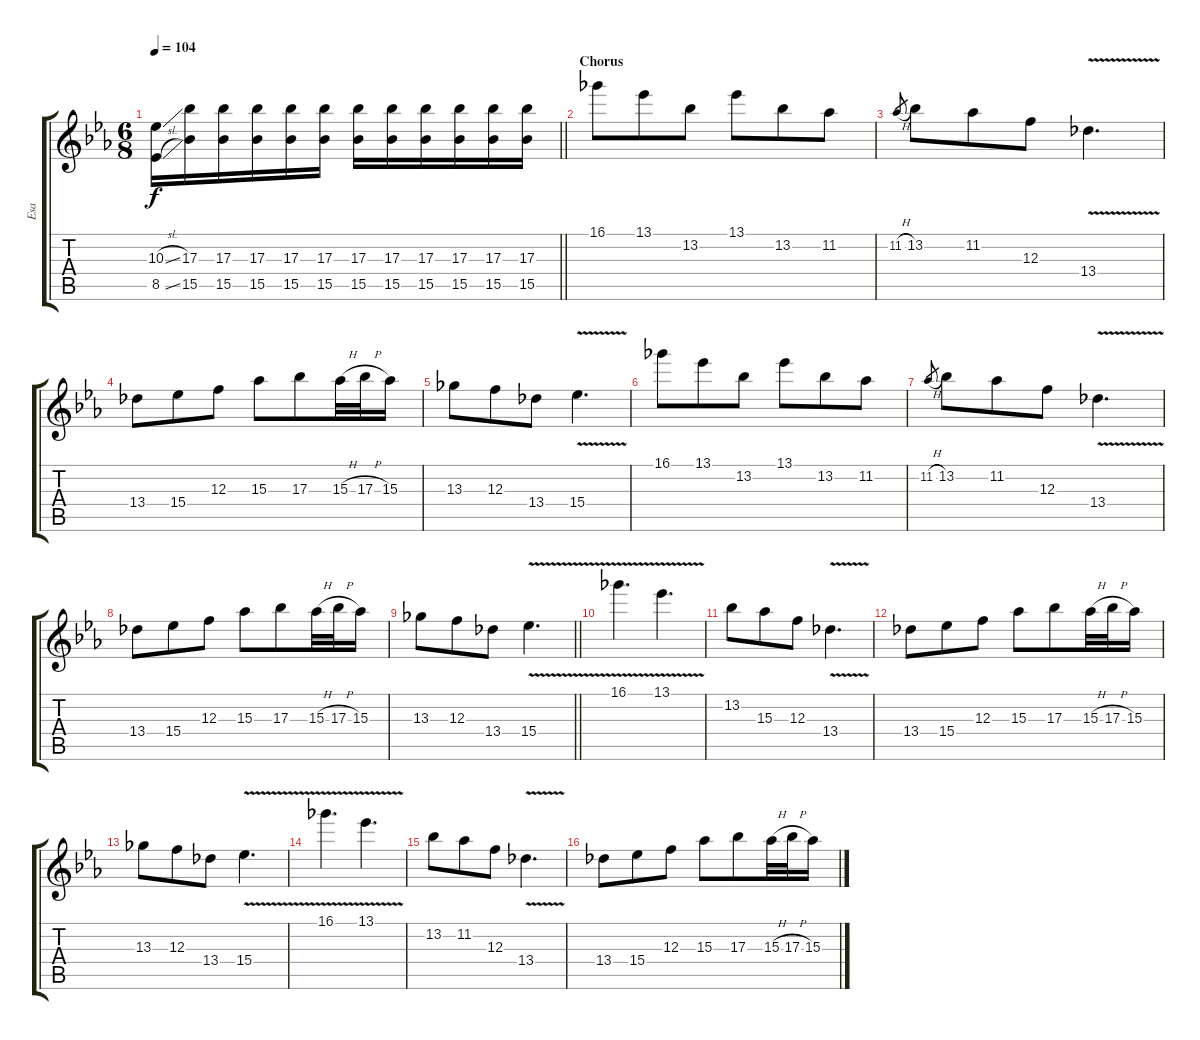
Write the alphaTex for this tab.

\track ("Esa" "Esa") {instrument overdrivenguitar}
\staff {score tabs}
\tuning (D4 A3 F3 C3 G2 D2) {hide}
\ts (6 8)
\tempo 104
\clef g2
\barLineRight lightlight
\ks eb
(10.3{sl} 8.5{sl}).16{dy f} (17.3 15.5).16 (17.3 15.5).16 (17.3 15.5).16 (17.3 15.5).16 (17.3 15.5).16 (17.3 15.5).16 (17.3 15.5).16 (17.3 15.5).16 (17.3 15.5).16 (17.3 15.5).16 (17.3 15.5).16 |
\section ("" "Chorus")
16.1.8 13.1.8 13.2.8 13.1.8 13.2.8 11.2.8 |
11.2{h}.8{gr} 13.2.8 11.2.8 12.3.8 13.4{v}.4{d} |
13.4.8 15.4.8 12.3.8 15.3.8 17.3.8 15.3{h}.32 17.3{h}.32 15.3.16 |
13.3.8 12.3.8 13.4.8 15.4{v}.4{d} |
16.1.8 13.1.8 13.2.8 13.1.8 13.2.8 11.2.8 |
11.2{h}.8{gr} 13.2.8 11.2.8 12.3.8 13.4{v}.4{d} |
13.4.8 15.4.8 12.3.8 15.3.8 17.3.8 15.3{h}.32 17.3{h}.32 15.3.16 |
\barLineRight lightlight
13.3.8 12.3.8 13.4.8 15.4{v}.4{d} |
16.1{v}.4{d} 13.1{v}.4{d} |
13.2.8 15.3.8 12.3.8 13.4{v}.4{d} |
13.4.8 15.4.8 12.3.8 15.3.8 17.3.8 15.3{h}.32 17.3{h}.32 15.3.16 |
13.3.8 12.3.8 13.4.8 15.4{v}.4{d} |
16.1{v}.4{d} 13.1{v}.4{d} |
13.2.8 11.2.8 12.3.8 13.4{v}.4{d} |
13.4.8 15.4.8 12.3.8 15.3.8 17.3.8 15.3{h}.32 17.3{h}.32 15.3.16
